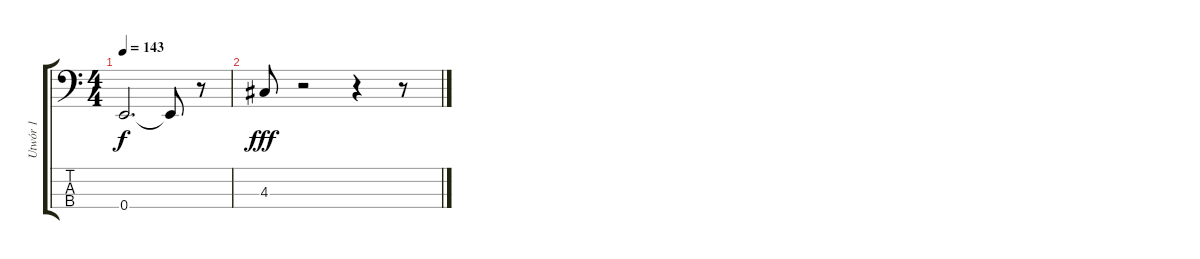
\track ("Utwór 1" "Utwór 1") {instrument electricbassfinger}
\staff {score tabs}
\tuning (G2 D2 A1 E1) {hide}
\ts (4 4)
\tempo 143
\clef f4
\ks c
0.4{t}.2{d dy f} 0.4{t}.8 r.8 |
4.3.8{dy fff} r.2 r.4 r.8
